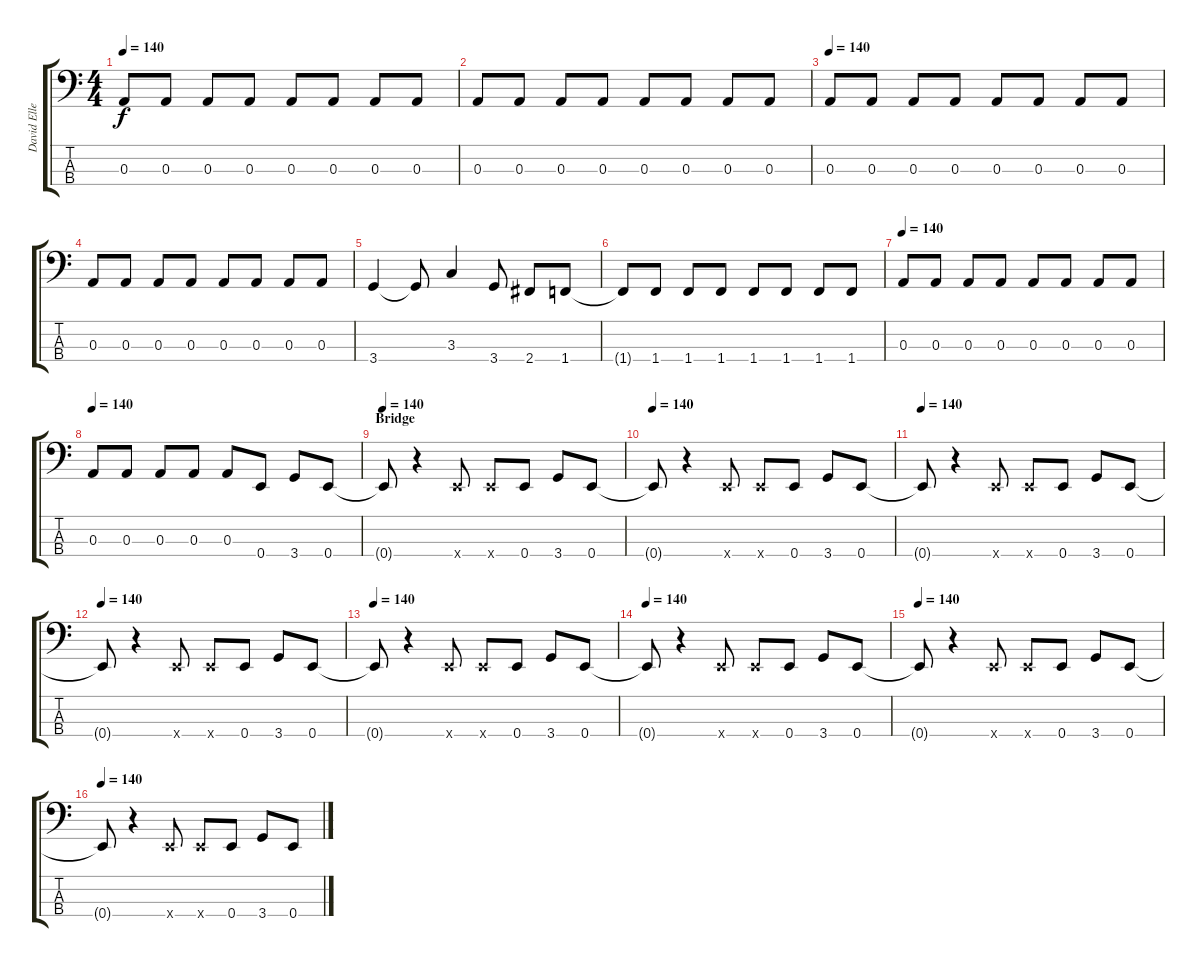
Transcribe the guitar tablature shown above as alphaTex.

\track ("David Ellefson" "David Elle") {instrument electricbassfinger}
\staff {score tabs}
\tuning (G2 D2 A1 E1) {hide}
\ts (4 4)
\tempo 140
\clef f4
\ks c
0.3.8{dy f} 0.3.8 0.3.8 0.3.8 0.3.8 0.3.8 0.3.8 0.3.8 |
0.3.8 0.3.8 0.3.8 0.3.8 0.3.8 0.3.8 0.3.8 0.3.8 |
\tempo 140
0.3.8 0.3.8 0.3.8 0.3.8 0.3.8 0.3.8 0.3.8 0.3.8 |
0.3.8 0.3.8 0.3.8 0.3.8 0.3.8 0.3.8 0.3.8 0.3.8 |
3.4.4 3.4{t}.8 3.3.4 3.4.8 2.4.8 1.4.8 |
1.4{t}.8 1.4.8 1.4.8 1.4.8 1.4.8 1.4.8 1.4.8 1.4.8 |
\tempo 140
0.3.8 0.3.8 0.3.8 0.3.8 0.3.8 0.3.8 0.3.8 0.3.8 |
\tempo 140
0.3.8 0.3.8 0.3.8 0.3.8 0.3.8 0.4.8 3.4.8 0.4.8 |
\section ("" "Bridge")
\tempo 140
0.4{t}.8 r.4 0.4{x}.8 0.4{x}.8 0.4.8 3.4.8 0.4.8 |
\tempo 140
0.4{t}.8 r.4 0.4{x}.8 0.4{x}.8 0.4.8 3.4.8 0.4.8 |
\tempo 140
0.4{t}.8 r.4 0.4{x}.8 0.4{x}.8 0.4.8 3.4.8 0.4.8 |
\tempo 140
0.4{t}.8 r.4 0.4{x}.8 0.4{x}.8 0.4.8 3.4.8 0.4.8 |
\tempo 140
0.4{t}.8 r.4 0.4{x}.8 0.4{x}.8 0.4.8 3.4.8 0.4.8 |
\tempo 140
0.4{t}.8 r.4 0.4{x}.8 0.4{x}.8 0.4.8 3.4.8 0.4.8 |
\tempo 140
0.4{t}.8 r.4 0.4{x}.8 0.4{x}.8 0.4.8 3.4.8 0.4.8 |
\tempo 140
0.4{t}.8 r.4 0.4{x}.8 0.4{x}.8 0.4.8 3.4.8 0.4.8
